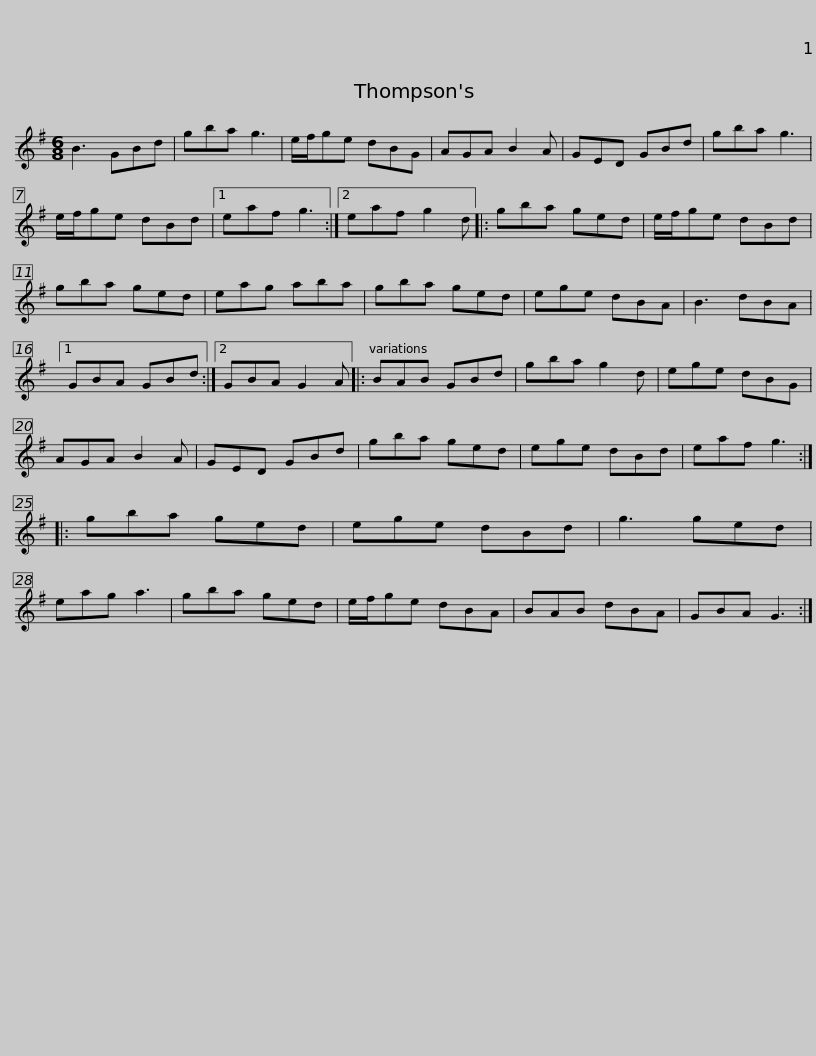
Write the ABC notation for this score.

X:1
L:1/8
M:6/8
I:linebreak $
K:G
V:1 treble
V:1
 B3 GBd | gba g3 | e/f/ge dBG | AGA B2 A | GED GBd | %5
 gba g3 | e/f/ge dBd |1$ eaf g3 :|2 eaf g2 d |: gba ged | %10
 e/f/ge dBd | gba ged | eag aba | gba ged |$ ege dBA | %15
 B3 dBA |1 GBA GBd :|2 GBA G2 A |: BAB GBd | gba g2 d | %20
 ege dBG |$ AGA B2 A | GED GBd | gba ged | ege dBd | %25
 eaf g3 :: gba ged | ege dBd |$ g3 ged | eag a3 | %30
 gba ged | e/f/ge dBA | BAB dBA | GBA G3 :| %34
